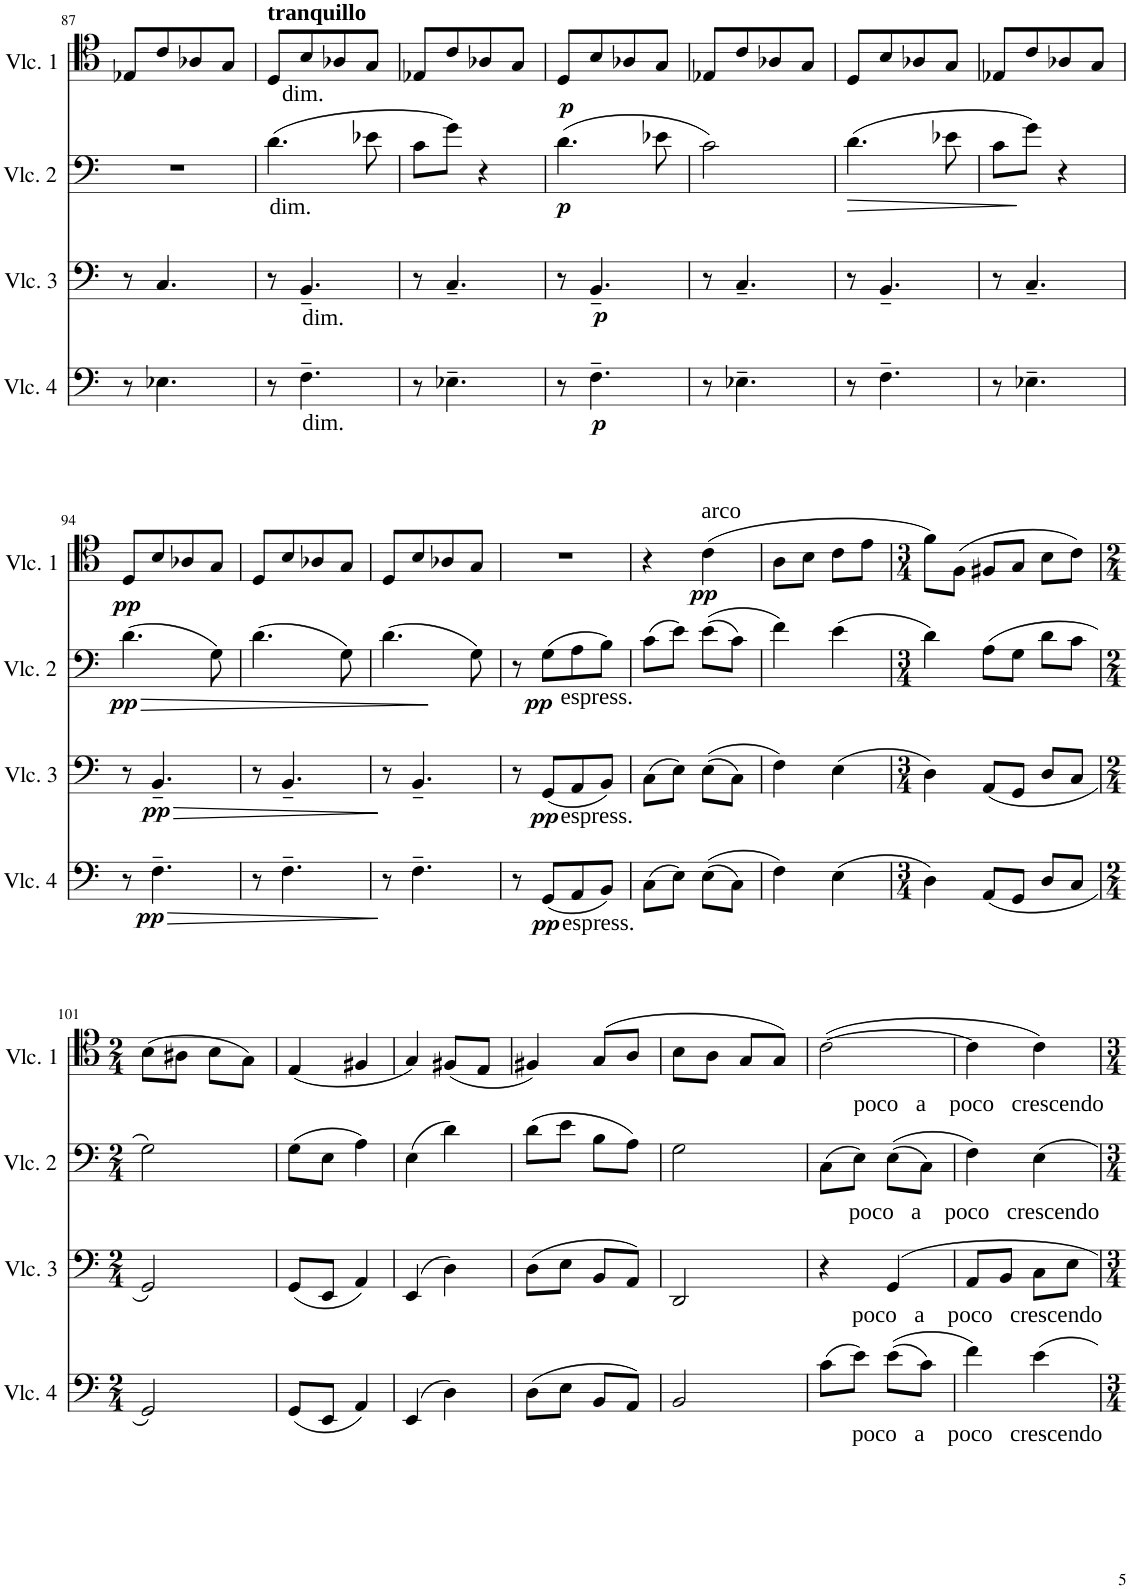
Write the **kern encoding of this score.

**kern	**dynam	**kern	**dynam	**kern	**dynam	**kern	**dynam
*part4	*part4	*part3	*part3	*part2	*part2	*part1	*part1
*staff4	*staff4	*staff3	*staff3	*staff2	*staff2	*staff1	*staff1
*I"Cello 4	*	*I"Cello 3	*	*I"Cello 2	*	*I"Cello 1	*
!!LO:PB:g=z
*clefF4	*	*clefF4	*	*clefF4	*	*clefC4	*
*k[]	*	*k[]	*	*k[]	*	*k[]	*
*M2/4	*	*M2/4	*	*M2/4	*	*M2/4	*
=87	=87	=87	=87	=87	=87	=87	=87
8r	.	8r	.	2r	.	8E-X/L	.
4.E-X\	.	4.C/	.	.	.	8c/	.
.	.	.	.	.	.	8A-X/	.
.	.	.	.	.	.	8G/J	.
=88	=88	=88	=88	=88	=88	=88	=88
!	!	!	!	!	!	!LO:TX:a:B:t=tranquillo	!
!	!	!	!	!	!	!LO:TX:b:t=dim.	!
!	!	!	!	!LO:TX:b:t=dim.	!	!	!
8r	.	8r	.	(4.d\	.	8D/L	.
!	!	!LO:TX:b:t=dim.	!	!	!	!	!
!LO:TX:b:t=dim.	!	!	!	!	!	!	!
4.F~\	.	4.BB~/	.	.	.	8B/	.
.	.	.	.	.	.	8A-X/	.
.	.	.	.	8e-X\	.	8G/J	.
=89	=89	=89	=89	=89	=89	=89	=89
8r	.	8r	.	8c\L	.	8E-X/L	.
4.E-X~\	.	4.C~/	.	8g\J)	.	8c/	.
.	.	.	.	4r	.	8A-X/	.
.	.	.	.	.	.	8G/J	.
=90	=90	=90	=90	=90	=90	=90	=90
!	!	!	!	!	!LO:DY:b	!	!LO:DY:b
8r	.	8r	.	(4.d\	p	8D/L	p
!	!LO:DY:b	!	!LO:DY:b	!	!	!	!
4.F~\	p	4.BB~/	p	.	.	8B/	.
.	.	.	.	.	.	8A-X/	.
.	.	.	.	8e-X\	.	8G/J	.
=91	=91	=91	=91	=91	=91	=91	=91
8r	.	8r	.	2c\)	.	8E-X/L	.
4.E-X~\	.	4.C~/	.	.	.	8c/	.
.	.	.	.	.	.	8A-X/	.
.	.	.	.	.	.	8G/J	.
=92	=92	=92	=92	=92	=92	=92	=92
!	!	!	!	!	!LO:HP:b	!	!
8r	.	8r	.	(4.d\	>	8D/L	.
4.F~\	.	4.BB~/	.	.	.	8B/	.
.	.	.	.	.	.	8A-X/	.
.	.	.	.	8e-X\	.	8G/J	.
=93	=93	=93	=93	=93	=93	=93	=93
8r	.	8r	.	8c\L	.	8E-X/L	.
4.E-X~\	.	4.C~/	.	8g\J)	]	8c/	.
.	.	.	.	4r	.	8A-X/	.
.	.	.	.	.	.	8G/J	.
!!LO:LB:g=z
=94	=94	=94	=94	=94	=94	=94	=94
!	!	!	!	!	!LO:HP:b	!	!
!	!	!	!	!	!LO:DY:n=1:b	!	!LO:DY:b
8r	.	8r	.	(4.d\	> pp	8D/L	pp
!	!LO:HP:b	!	!LO:HP:b	!	!	!	!
!	!LO:DY:n=1:b	!	!LO:DY:n=1:b	!	!	!	!
4.F~\	> pp	4.BB~/	> pp	.	.	8B/	.
.	.	.	.	.	.	8A-X/	.
.	.	.	.	8G\)	.	8G/J	.
=95	=95	=95	=95	=95	=95	=95	=95
8r	.	8r	.	(4.d\	.	8D/L	.
4.F~\	.	4.BB~/	.	.	.	8B/	.
.	.	.	.	.	.	8A-X/	.
.	.	.	.	8G\)	.	8G/J	.
=96	=96	=96	=96	=96	=96	=96	=96
8r	.	8r	.	(4.d\	.	8D/L	.
4.F~\	]	4.BB~/	]	.	.	8B/	.
.	.	.	.	.	.	8A-X/	.
.	.	.	.	8G\)	]	8G/J	.
=97	=97	=97	=97	=97	=97	=97	=97
8r	.	8r	.	8r	.	2r	.
!	!	!	!	!LO:TX:b:t=espress.	!	!	!
!	!	!LO:TX:b:t=espress.	!	!	!	!	!
!LO:TX:b:t=espress.	!	!	!	!	!	!	!
!	!LO:DY:b	!	!LO:DY:b	!	!LO:DY:b	!	!
(8GG/L	pp	(8GG/L	pp	(8G\L	pp	.	.
8AA/	.	8AA/	.	8A\	.	.	.
8BB/J)	.	8BB/J)	.	8B\J)	.	.	.
=98	=98	=98	=98	=98	=98	=98	=98
(8C\L	.	(8C\L	.	(8c\L	.	4r	.
8E\J)	.	8E\J)	.	8e\J)	.	.	.
!	!	!	!	!	!	!LO:TX:a:t=arco	!
!	!	!	!	!	!	!	!LO:DY:b
((8E\L	.	((8E\L	.	((8e\L	.	(4c\	pp
8C\J)	.	8C\J)	.	8c\J)	.	.	.
=99	=99	=99	=99	=99	=99	=99	=99
4F\)	.	4F\)	.	4f\)	.	8A\L	.
.	.	.	.	.	.	8B\J	.
(4E\	.	(4E\	.	(4e\	.	8c\L	.
.	.	.	.	.	.	8e\J	.
=100	=100	=100	=100	=100	=100	=100	=100
*M3/4	*	*M3/4	*	*M3/4	*	*M3/4	*
4D\)	.	4D\)	.	4d\)	.	8f\L)	.
.	.	.	.	.	.	(8F\J	.
(8AA/L	.	(8AA/L	.	(8A\L	.	8F#X/L	.
8GG/J	.	8GG/J	.	8G\J	.	8G/J	.
8D/L	.	8D/L	.	8d\L	.	8B\L	.
8C/J	.	8C/J	.	8c\J	.	8c\J)	.
!!LO:LB:g=z
=101	=101	=101	=101	=101	=101	=101	=101
*M2/4	*	*M2/4	*	*M2/4	*	*M2/4	*
2GG/)	.	2GG/)	.	2G\)	.	(8B\L	.
.	.	.	.	.	.	8A#X\J	.
.	.	.	.	.	.	8B\L	.
.	.	.	.	.	.	8G\J)	.
=102	=102	=102	=102	=102	=102	=102	=102
(8GG/L	.	(8GG/L	.	(8G\L	.	(4E/	.
8EE/J	.	8EE/J	.	8E\J	.	.	.
4AA/)	.	4AA/)	.	4A\)	.	4F#X/	.
=103	=103	=103	=103	=103	=103	=103	=103
(4EE/	.	(4EE/	.	(4E\	.	4G/)	.
4D\)	.	4D\)	.	4d\)	.	(8F#X/L	.
.	.	.	.	.	.	8E/J	.
=104	=104	=104	=104	=104	=104	=104	=104
(8D\L	.	(8D\L	.	(8d\L	.	4F#X/)	.
8E\J	.	8E\J	.	8e\J	.	.	.
8BB/L	.	8BB/L	.	8B\L	.	(8G/L	.
8AA/J)	.	8AA/J)	.	8A\J)	.	8A/J	.
=105	=105	=105	=105	=105	=105	=105	=105
2BB/	.	2DD/	.	2G\	.	8B\L	.
.	.	.	.	.	.	8A\J	.
.	.	.	.	.	.	8G/L	.
.	.	.	.	.	.	8G/J)	.
=106	=106	=106	=106	=106	=106	=106	=106
(8c\L	.	4r	.	(8C\L	.	([2c\	.
8e\J)	.	.	.	8E\J)	.	.	.
((8e\L	.	4GG/	.	((8E\L	.	.	.
8c\J)	.	.	.	8C\J)	.	.	.
=107	=107	=107	=107	=107	=107	=107	=107
!	!	!	!	!	!	!LO:TX:b:t=poco   a    poco   crescendo	!
!	!	!	!	!LO:TX:b:t=poco   a    poco   crescendo	!	!	!
!	!	!LO:TX:b:t=poco   a    poco   crescendo	!	!	!	!	!
!LO:TX:b:t=poco   a    poco   crescendo	!	!	!	!	!	!	!
4f\)	.	8AA/L	.	4F\)	.	4c\]	.
.	.	8BB/J	.	.	.	.	.
4e\	.	8C\L	.	4E\	.	4c\)	.
.	.	8E\J	.	.	.	.	.
=	=	=	=	=	=	=	=
*-	*-	*-	*-	*-	*-	*-	*-
